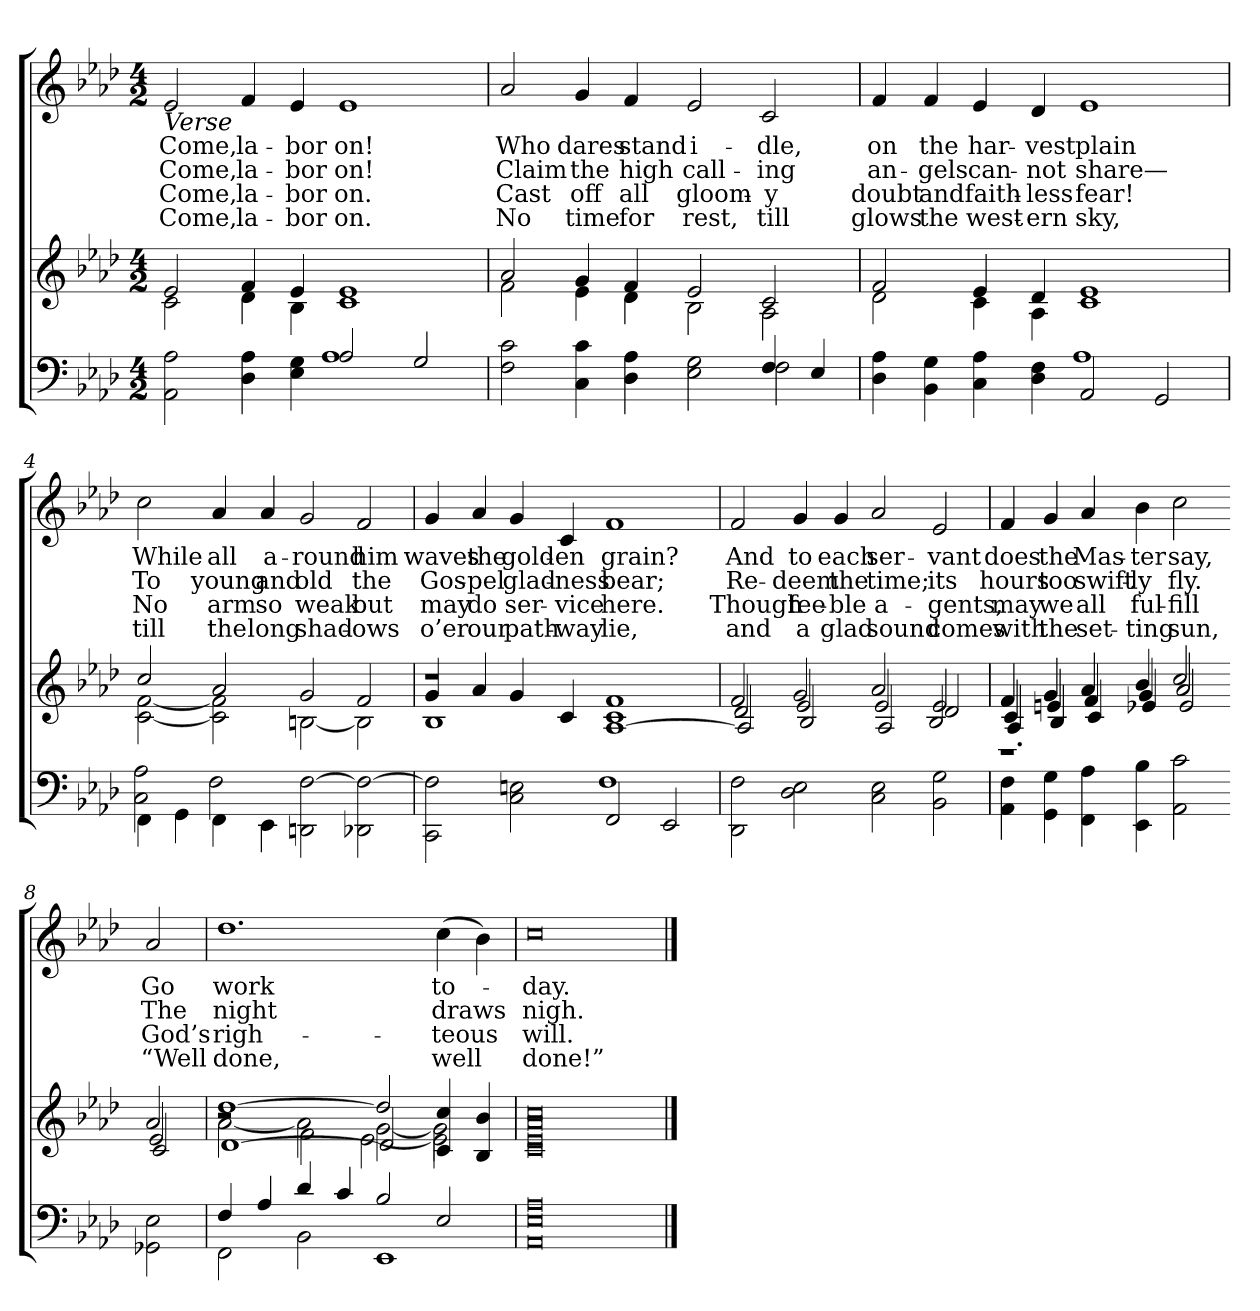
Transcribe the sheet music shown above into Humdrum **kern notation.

**kern	**kern	**kern	**text	**text	**text	**text
*part2	*part2	*part1	*part1	*part1	*part1	*part1
*staff3	*staff2	*staff1	*staff1	*staff1	*staff1	*staff1
*clefF4	*clefG2	*clefG2	*	*	*	*
*k[b-e-a-d-]	*k[b-e-a-d-]	*k[b-e-a-d-]	*	*	*	*
*M4/2	*M4/2	*M4/2	*	*	*	*
=1	=1	=1	=1	=1	=1	=1
*^	*^	*	*	*	*	*
!	!	!	!	!LO:TX:b:i:t=Verse	!	!	!	!
!	!	!	!	!	!LO:LY:b	!LO:LY:b	!LO:LY:b	!LO:LY:b
1ryy	2AA-\ 2A-\	2e-/	2c\	2e-/	Come,	Come,	Come,	Come,
!	!	!	!	!	!LO:LY:b	!LO:LY:b	!LO:LY:b	!LO:LY:b
.	4D-\ 4A-\	4f/	4d-\	4f/	la-	la-	la-	la-
!	!	!	!	!	!LO:LY:b	!LO:LY:b	!LO:LY:b	!LO:LY:b
.	4E-\ 4G\	4e-/	4B-\	4e-/	-bor	-bor	-bor	-bor
!	!	!	!	!	!LO:LY:b	!LO:LY:b	!LO:LY:b	!LO:LY:b
2A-/	1A-	1e-	1c	1e-	on!	on!	on.	on.
2G/	.	.	.	.	.	.	.	.
!!LO:LB:g=z
=2	=2	=2	=2	=2	=2	=2	=2	=2
!	!	!	!	!	!LO:LY:b	!LO:LY:b	!LO:LY:b	!LO:LY:b
1.ryy	2F\ 2c\	2a-/	2f\	2a-/	Who	Claim	Cast	No
!	!	!	!	!	!LO:LY:b	!LO:LY:b	!LO:LY:b	!LO:LY:b
.	4C\ 4c\	4g/	4e-\	4g/	dares	the	off	time
!	!	!	!	!	!LO:LY:b	!LO:LY:b	!LO:LY:b	!LO:LY:b
.	4D-\ 4A-\	4f/	4d-\	4f/	stand	high	all	for
!	!	!	!	!	!LO:LY:b	!LO:LY:b	!LO:LY:b	!LO:LY:b
.	2E-\ 2G\	2e-/	2B-\	2e-/	i-	call-	gloom-	rest,
!	!	!	!	!	!LO:LY:b	!LO:LY:b	!LO:LY:b	!LO:LY:b
4F/	2F\	2c/	2A-\	2c/	-dle,	-ing	-y	till
4E-/	.	.	.	.	.	.	.	.
=3	=3	=3	=3	=3	=3	=3	=3	=3
!	!	!	!	!	!LO:LY:b	!LO:LY:b	!LO:LY:b	!LO:LY:b
1ryy	4D-\ 4A-\	2f/	2d-\	4f/	on	an-	doubt	glows
!	!	!	!	!	!LO:LY:b	!LO:LY:b	!LO:LY:b	!LO:LY:b
.	4BB-\ 4G\	.	.	4f/	the	-gels	and	the
!	!	!	!	!	!LO:LY:b	!LO:LY:b	!LO:LY:b	!LO:LY:b
.	4C\ 4A-\	4e-/	4c\	4e-/	har-	can-	faith-	west-
!	!	!	!	!	!LO:LY:b	!LO:LY:b	!LO:LY:b	!LO:LY:b
.	4D-\ 4F\	4d-/	4A-\	4d-/	-vest	-not	-less	-ern
!	!	!	!	!	!LO:LY:b	!LO:LY:b	!LO:LY:b	!LO:LY:b
2AA-/	1A-	1e-	1c	1e-	plain	share—	fear!	sky,
2GG/	.	.	.	.	.	.	.	.
!!LO:LB:g=z
=4	=4	=4	=4	=4	=4	=4	=4	=4
!	!	!	!	!	!LO:LY:b	!LO:LY:b	!LO:LY:b	!LO:LY:b
4FF\	2C\ 2A-\	2cc/	[2c\ [2f\	2cc\	While	To	No	till
4GG\	.	.	.	.	.	.	.	.
!	!	!	!	!	!LO:LY:b	!LO:LY:b	!LO:LY:b	!LO:LY:b
4FF\	2F\	2a-/	2c\] 2f\]	4a-/	all	young	arm	the
!	!	!	!	!	!LO:LY:b	!LO:LY:b	!LO:LY:b	!LO:LY:b
4EE-\	.	.	.	4a-/	a-	and	so	long
!	!	!	!	!	!LO:LY:b	!LO:LY:b	!LO:LY:b	!LO:LY:b
1ryy	2DDn\ [2F\	2g/	[2Bn\	2g/	-round	old	weak	shad-
!	!	!	!	!	!LO:LY:b	!LO:LY:b	!LO:LY:b	!LO:LY:b
.	2DD-X\ 2F\_	2f/	2B\]	2f/	him	the	but	-ows
=5	=5	=5	=5	=5	=5	=5	=5	=5
*	*	*	*^	*	*	*	*	*
!	!	!	!	!	!	!LO:LY:b	!LO:LY:b	!LO:LY:b	!LO:LY:b
1ryy	2CC\ 2F\]	4g/	1B-	1r	4g/	waves	Gos-	may	o’er
!	!	!	!	!	!	!LO:LY:b	!LO:LY:b	!LO:LY:b	!LO:LY:b
.	.	4a-/	.	.	4a-/	the	-pel	do	our
!	!	!	!	!	!	!LO:LY:b	!LO:LY:b	!LO:LY:b	!LO:LY:b
.	2C\ 2En\	4g/	.	.	4g/	gold-	glad-	ser-	path-
!	!	!	!	!	!	!LO:LY:b	!LO:LY:b	!LO:LY:b	!LO:LY:b
.	.	4c/	.	.	4c/	-en	-ness	-vice	-way
!	!	!	!	!	!	!LO:LY:b	!LO:LY:b	!LO:LY:b	!LO:LY:b
2FF/	1F	1f	1c	[1A-	1f	grain?	bear;	here.	lie,
2EE-i/	.	.	.	.	.	.	.	.	.
!!LO:LB:g=z
=6	=6	=6	=6	=6	=6	=6	=6	=6	=6
!	!	!	!	!	!	!LO:LY:b	!LO:LY:b	!LO:LY:b	!LO:LY:b
0ryy	2DD-\ 2F\	2f/	2d-/	2A-/]	2f/	And	Re-	Though	and
!	!	!	!	!	!	!LO:LY:b	!LO:LY:b	!LO:LY:b	!LO:LY:b
.	2D-\ 2E-\	2g/	2e-/	2B-/	4g/	to	-deem	fee-	a
!	!	!	!	!	!	!LO:LY:b	!LO:LY:b	!LO:LY:b	!LO:LY:b
.	.	.	.	.	4g/	each	the	-ble	glad
!	!	!	!	!	!	!LO:LY:b	!LO:LY:b	!LO:LY:b	!LO:LY:b
.	2C\ 2E-\	2a-/	2e-/	2A-/	2a-/	ser-	time;	a-	sound
!	!	!	!	!	!	!LO:LY:b	!LO:LY:b	!LO:LY:b	!LO:LY:b
.	2BB-\ 2G\	2e-/	2d-/	2B-/	2e-/	-vant	its	-gents,	comes
=7	=7	=7	=7	=7	=7	=7	=7	=7	=7
!	!	!	!	!	!	!LO:LY:b	!LO:LY:b	!LO:LY:b	!LO:LY:b
1.r	4AA-\ 4F\	4f/	4c/	4A-/	4f/	does	hours	may	with
!	!	!	!	!	!	!LO:LY:b	!LO:LY:b	!LO:LY:b	!LO:LY:b
.	4GG\ 4G\	4g/	4en/	4B-/	4g/	the	too	we	the
!	!	!	!	!	!	!LO:LY:b	!LO:LY:b	!LO:LY:b	!LO:LY:b
.	4FF\ 4A-\	4a-/	4f/	4c/	4a-/	Mas-	swift-	all	set-
!	!	!	!	!	!	!LO:LY:b	!LO:LY:b	!LO:LY:b	!LO:LY:b
.	4EE-i\ 4B-\	4b-/	4g/	4e-X/	4b-\	-ter	-ly	ful-	-ting
!	!	!	!	!	!	!LO:LY:b	!LO:LY:b	!LO:LY:b	!LO:LY:b
.	2AA-\ 2c\	2cc/	2a-/	2e-/	2cc\	say,	fly.	-fill	sun,
!!LO:LB:g=z
=8-	=8-	=8-	=8-	=8-	=8-	=8-	=8-	=8-	=8-
!	!	!	!	!	!	!LO:LY:b	!LO:LY:b	!LO:LY:b	!LO:LY:b
2ryy	2GG-X\ 2E-\	2a-/	2e-/	2c/	2a-/	Go	The	God’s	“Well
=9	=9	=9	=9	=9	=9	=9	=9	=9	=9
*	*	*	*	*^	*	*	*	*	*
!	!	!	!	!	!	!	!LO:LY:b	!LO:LY:b	!LO:LY:b	!LO:LY:b
2FF\	4F/	[1dd-	[2a-\	[1d-	2r	1.dd-	work	night	righ-	done,
.	4A-/	.	.	.	.	.	.	.	.	.
2BB-\	4d-/	.	2a-\]	.	2f\	.	.	.	.	.
.	4c/	.	.	.	.	.	.	.	.	.
1EE-	2B-/	2dd-/]	[2g\	2d-/]	[2e-\	.	.	.	.	.
!	!	!	!	!	!	!	!LO:LY:b	!LO:LY:b	!LO:LY:b	!LO:LY:b
.	2E-/	4c/ 4cc/	2g\]	2ryy	2e-\]	(>4cc\	to-	draws	-teous	well
.	.	4B-/ 4b-/	.	.	.	4b-\)	.	.	.	.
*	*	*v	*v	*v	*v	*	*	*	*	*
=10	=10	=10	=10	=10	=10	=10	=10
!	!	!	!	!LO:LY:b	!LO:LY:b	!LO:LY:b	!LO:LY:b
0ryy	0AA- 0E- 0A-	0c 0e- 0a- 0cc	0cc	-day.	nigh.	will.	done!”
*v	*v	*	*	*	*	*	*
==	==	==	==	==	==	==
*-	*-	*-	*-	*-	*-	*-
